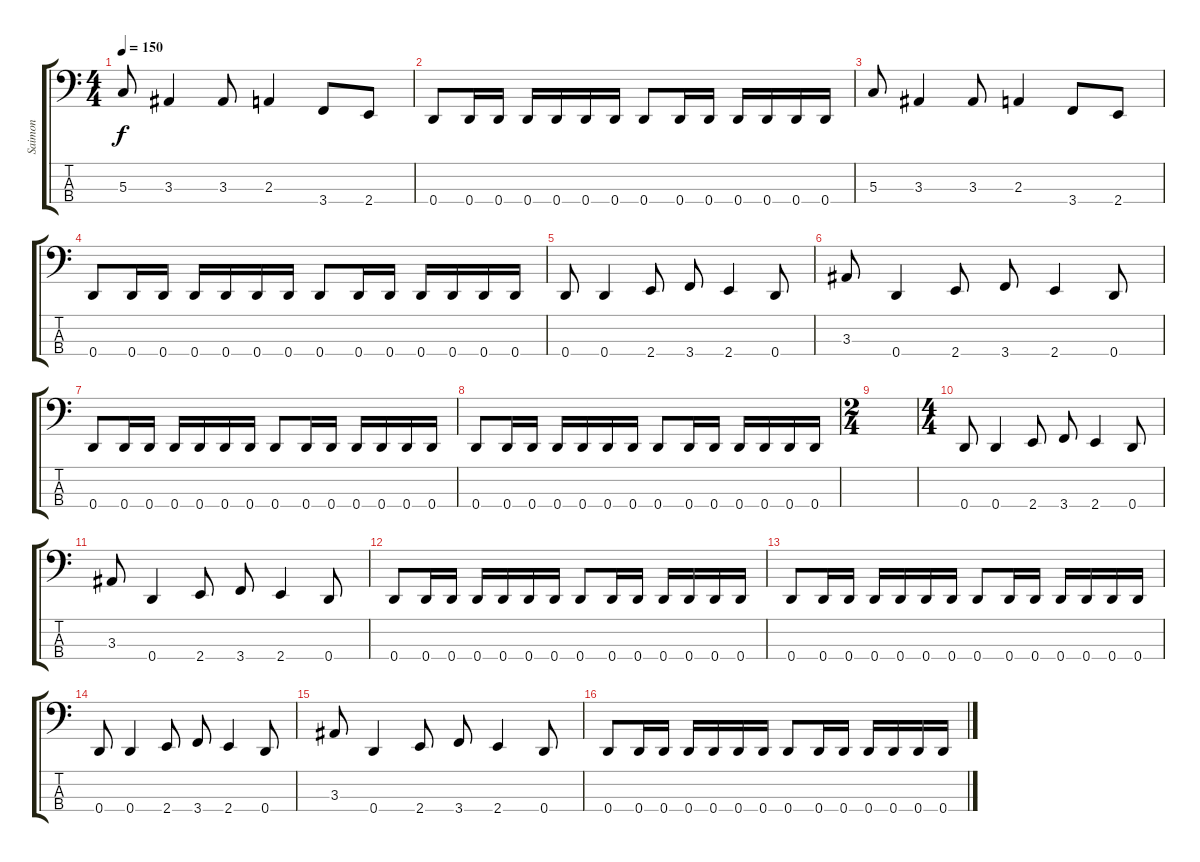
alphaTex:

\track ("Saimon" "Saimon") {instrument electricbassfinger}
\staff {score tabs}
\tuning (F2 C2 G1 D1) {hide}
\ts (4 4)
\tempo 150
\clef f4
\ks c
5.3.8{dy f} 3.3.4 3.3.8 2.3.4 3.4.8 2.4.8 |
0.4.8 0.4.16 0.4.16 0.4.16 0.4.16 0.4.16 0.4.16 0.4.8 0.4.16 0.4.16 0.4.16 0.4.16 0.4.16 0.4.16 |
5.3.8 3.3.4 3.3.8 2.3.4 3.4.8 2.4.8 |
0.4.8 0.4.16 0.4.16 0.4.16 0.4.16 0.4.16 0.4.16 0.4.8 0.4.16 0.4.16 0.4.16 0.4.16 0.4.16 0.4.16 |
0.4.8 0.4.4 2.4.8 3.4.8 2.4.4 0.4.8 |
3.3.8 0.4.4 2.4.8 3.4.8 2.4.4 0.4.8 |
0.4.8 0.4.16 0.4.16 0.4.16 0.4.16 0.4.16 0.4.16 0.4.8 0.4.16 0.4.16 0.4.16 0.4.16 0.4.16 0.4.16 |
0.4.8 0.4.16 0.4.16 0.4.16 0.4.16 0.4.16 0.4.16 0.4.8 0.4.16 0.4.16 0.4.16 0.4.16 0.4.16 0.4.16 |
\ts (2 4)
|
\ts (4 4)
0.4.8 0.4.4 2.4.8 3.4.8 2.4.4 0.4.8 |
3.3.8 0.4.4 2.4.8 3.4.8 2.4.4 0.4.8 |
0.4.8 0.4.16 0.4.16 0.4.16 0.4.16 0.4.16 0.4.16 0.4.8 0.4.16 0.4.16 0.4.16 0.4.16 0.4.16 0.4.16 |
0.4.8 0.4.16 0.4.16 0.4.16 0.4.16 0.4.16 0.4.16 0.4.8 0.4.16 0.4.16 0.4.16 0.4.16 0.4.16 0.4.16 |
0.4.8 0.4.4 2.4.8 3.4.8 2.4.4 0.4.8 |
3.3.8 0.4.4 2.4.8 3.4.8 2.4.4 0.4.8 |
0.4.8 0.4.16 0.4.16 0.4.16 0.4.16 0.4.16 0.4.16 0.4.8 0.4.16 0.4.16 0.4.16 0.4.16 0.4.16 0.4.16
